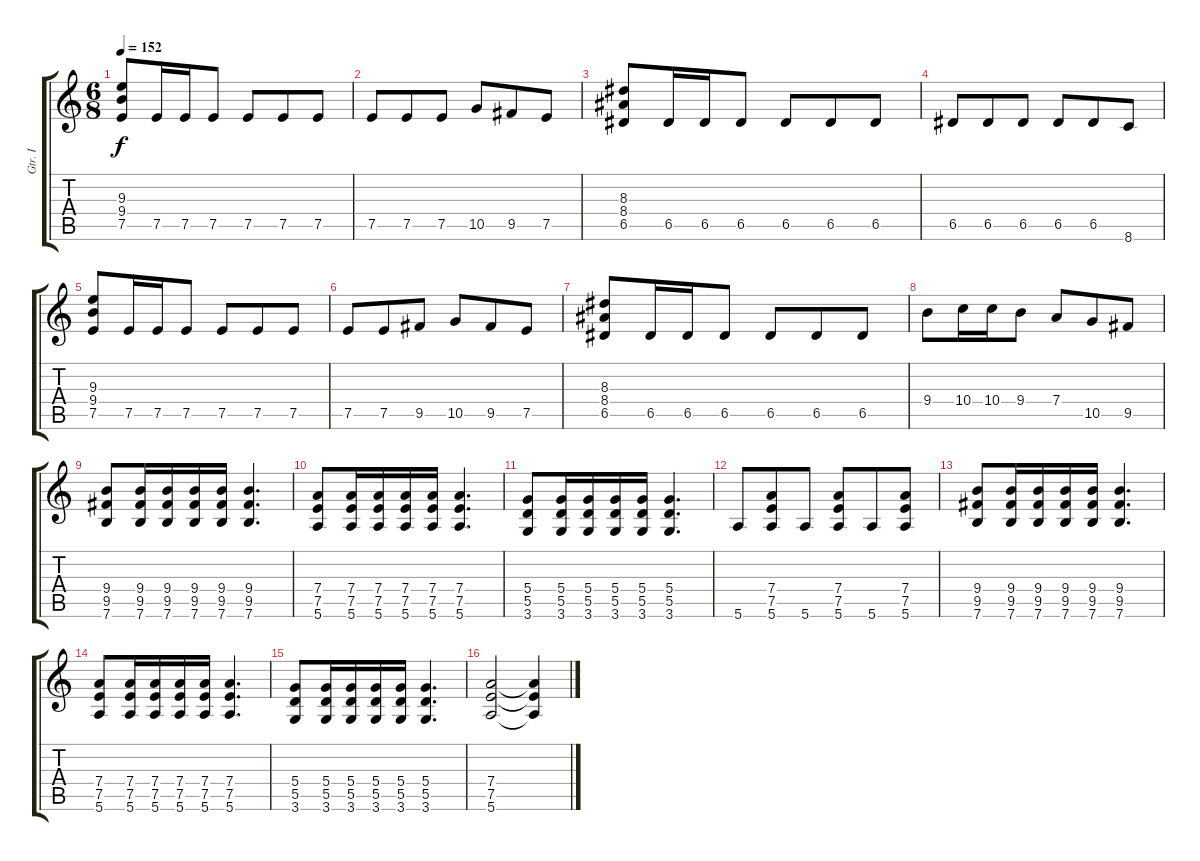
\track ("Gtr. I" "Gtr. I") {instrument distortionguitar}
\staff {score tabs}
\tuning (E4 B3 G3 D3 A2 E2) {hide}
\ts (6 8)
\tempo 152
\clef g2
\ks c
(9.3 9.4 7.5).8{dy f} 7.5.16 7.5.16 7.5.8 7.5.8 7.5.8 7.5.8 |
7.5.8 7.5.8 7.5.8 10.5.8 9.5.8 7.5.8 |
(8.3 8.4 6.5).8 6.5.16 6.5.16 6.5.8 6.5.8 6.5.8 6.5.8 |
6.5.8 6.5.8 6.5.8 6.5.8 6.5.8 8.6.8 |
(9.3 9.4 7.5).8 7.5.16 7.5.16 7.5.8 7.5.8 7.5.8 7.5.8 |
7.5.8 7.5.8 9.5.8 10.5.8 9.5.8 7.5.8 |
(8.3 8.4 6.5).8 6.5.16 6.5.16 6.5.8 6.5.8 6.5.8 6.5.8 |
9.4.8 10.4.16 10.4.16 9.4.8 7.4.8 10.5.8 9.5.8 |
(9.4 9.5 7.6).8 (9.4 9.5 7.6).16 (9.4 9.5 7.6).16 (9.4 9.5 7.6).16 (9.4 9.5 7.6).16 (9.4 9.5 7.6).4{d} |
(7.4 7.5 5.6).8 (7.4 7.5 5.6).16 (7.4 7.5 5.6).16 (7.4 7.5 5.6).16 (7.4 7.5 5.6).16 (7.4 7.5 5.6).4{d} |
(5.4 5.5 3.6).8 (5.4 5.5 3.6).16 (5.4 5.5 3.6).16 (5.4 5.5 3.6).16 (5.4 5.5 3.6).16 (5.4 5.5 3.6).4{d} |
5.6.8 (7.4 7.5 5.6).8 5.6.8 (7.4 7.5 5.6).8 5.6.8 (7.4 7.5 5.6).8 |
(9.4 9.5 7.6).8 (9.4 9.5 7.6).16 (9.4 9.5 7.6).16 (9.4 9.5 7.6).16 (9.4 9.5 7.6).16 (9.4 9.5 7.6).4{d} |
(7.4 7.5 5.6).8 (7.4 7.5 5.6).16 (7.4 7.5 5.6).16 (7.4 7.5 5.6).16 (7.4 7.5 5.6).16 (7.4 7.5 5.6).4{d} |
(5.4 5.5 3.6).8 (5.4 5.5 3.6).16 (5.4 5.5 3.6).16 (5.4 5.5 3.6).16 (5.4 5.5 3.6).16 (5.4 5.5 3.6).4{d} |
(7.4 7.5 5.6).2 (7.4{t} 7.5{t} 5.6{t}).4
